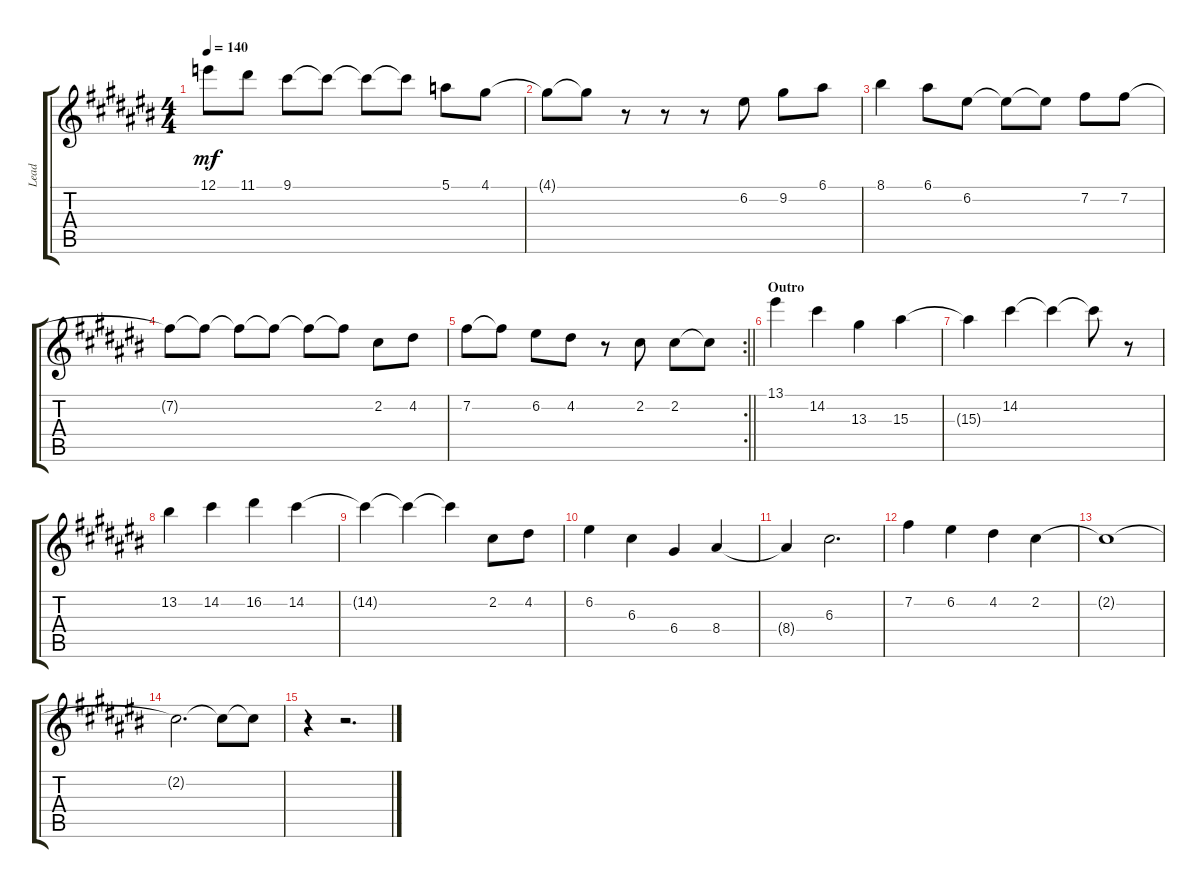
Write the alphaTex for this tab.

\track ("Lead" "Lead") {instrument acousticguitarnylon}
\staff {score tabs}
\tuning (E4 B3 G3 D3 A2 E2) {hide}
\ts (4 4)
\tempo 140
\clef g2
\ks c#
12.1{t}.8{dy mf} 11.1.8 9.1.8 9.1{t}.8 9.1{t}.8 9.1{t}.8 5.1.8 4.1.8 |
4.1{t}.8 4.1{t}.8 r.8 r.8 r.8 6.2.8 9.2.8 6.1.8 |
8.1.4 6.1.8 6.2.8 6.2{t}.8 6.2{t}.8 7.2.8 7.2.8 |
7.2{t}.8 7.2{t}.8 7.2{t}.8 7.2{t}.8 7.2{t}.8 7.2{t}.8 2.2.8 4.2.8 |
\rc 2
\barLineRight lightlight
7.2.8 7.2{t}.8 6.2.8 4.2.8 r.8 2.2.8 2.2.8 2.2{t}.8 |
\section ("" "Outro")
13.1.4 14.2.4 13.3.4 15.3.4 |
15.3{t}.4 14.2.4 14.2{t}.4 14.2{t}.8 r.8 |
13.2.4 14.2.4 16.2.4 14.2.4 |
14.2{t}.4 14.2{t}.4 14.2{t}.4 2.2.8 4.2.8 |
6.2.4 6.3.4 6.4.4 8.4.4 |
8.4{t}.4 6.3.2{d} |
7.2.4 6.2.4 4.2.4 2.2.4 |
2.2{t}.1 |
2.2{t}.2{d} 2.2{t}.8 2.2{t}.8 |
r.4 r.2{d}
